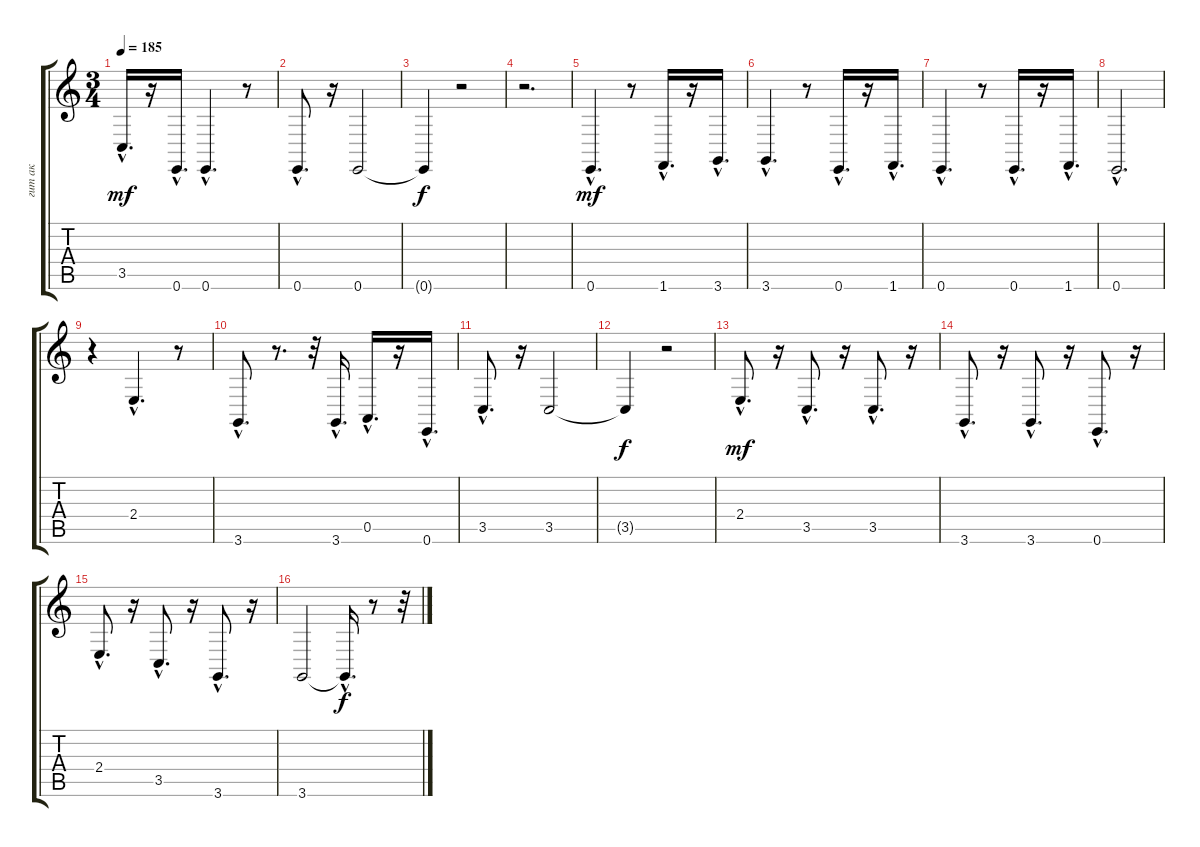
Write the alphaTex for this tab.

\track ("гит ак" "гит ак") {instrument voiceoohs}
\staff {score tabs}
\tuning (E4 B3 G3 D3 A2 E2) {hide}
\ts (3 4)
\tempo 185
\clef g2
\ks c
3.5{hac}.16{d dy mf volume 16} r.16 0.6{hac}.16{d} 0.6{hac}.4{d} r.8 |
0.6{hac}.8{d} r.16 0.6.2 |
0.6{t}.4{dy f} r.2 |
r.2{d} |
0.6{hac}.4{d dy mf volume 0} r.8 1.6{hac}.16{d} r.16 3.6{hac}.16{d} |
3.6{hac}.4{d} r.8 0.6{hac}.16{d} r.16 1.6{hac}.16{d} |
0.6{hac}.4{d} r.8 0.6{hac}.16{d} r.16 1.6{hac}.16{d} |
0.6{hac}.2{d} |
r.4 2.4{hac}.4{d} r.8 |
3.6{hac}.8{d} r.8{d} r.32 3.6{hac}.16{d} 0.5{hac}.16{d} r.16 0.6{hac}.16{d} |
3.5{hac}.8{d} r.16 3.5.2 |
3.5{t}.4{dy f} r.2 |
2.4{hac}.8{d dy mf} r.16 3.5{hac}.8{d} r.16 3.5{hac}.8{d} r.16 |
3.6{hac}.8{d} r.16 3.6{hac}.8{d} r.16 0.6{hac}.8{d} r.16 |
2.4{hac}.8{d} r.16 3.5{hac}.8{d} r.16 3.6{hac}.8{d} r.16 |
3.6.2 3.6{hac t}.16{d dy f} r.8 r.32
